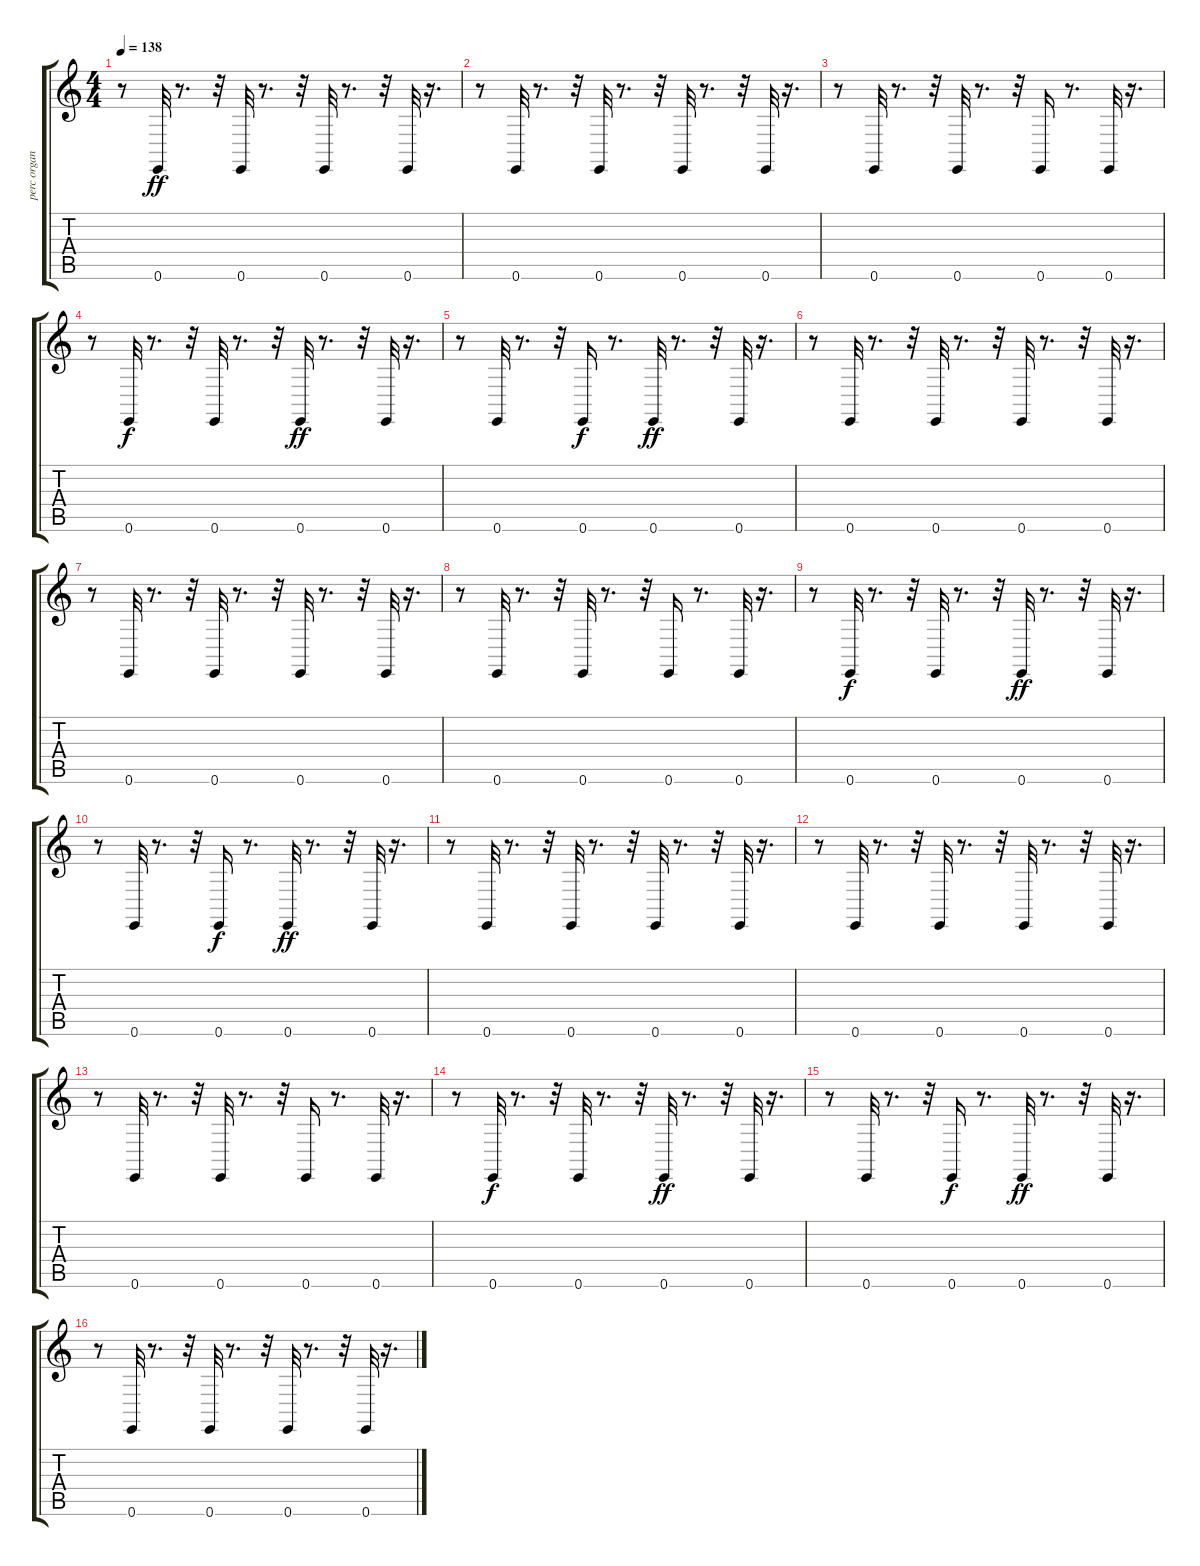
\track ("perc organ" "perc organ") {instrument percussiveorgan}
\staff {score tabs}
\tuning (E4 B3 G3 D3 A2 E2) {hide}
\ts (4 4)
\tempo 138
\clef g2
\ks c
r.8{dy ff} 0.6.32 r.8{d} r.32 0.6.32 r.8{d} r.32 0.6.32 r.8{d} r.32 0.6.32 r.16{d} |
r.8 0.6.32 r.8{d} r.32 0.6.32 r.8{d} r.32 0.6.32 r.8{d} r.32 0.6.32 r.16{d} |
r.8 0.6.32 r.8{d} r.32 0.6.32 r.8{d} r.32 0.6.16 r.8{d} 0.6.32 r.16{d} |
r.8 0.6.32{dy f} r.8{d} r.32 0.6.32 r.8{d} r.32 0.6.32{dy ff} r.8{d} r.32 0.6.32 r.16{d} |
r.8 0.6.32 r.8{d} r.32 0.6.16{dy f} r.8{d} 0.6.32{dy ff} r.8{d} r.32 0.6.32 r.16{d} |
r.8 0.6.32 r.8{d} r.32 0.6.32 r.8{d} r.32 0.6.32 r.8{d} r.32 0.6.32 r.16{d} |
r.8 0.6.32 r.8{d} r.32 0.6.32 r.8{d} r.32 0.6.32 r.8{d} r.32 0.6.32 r.16{d} |
r.8 0.6.32 r.8{d} r.32 0.6.32 r.8{d} r.32 0.6.16 r.8{d} 0.6.32 r.16{d} |
r.8 0.6.32{dy f} r.8{d} r.32 0.6.32 r.8{d} r.32 0.6.32{dy ff} r.8{d} r.32 0.6.32 r.16{d} |
r.8 0.6.32 r.8{d} r.32 0.6.16{dy f} r.8{d} 0.6.32{dy ff} r.8{d} r.32 0.6.32 r.16{d} |
r.8 0.6.32 r.8{d} r.32 0.6.32 r.8{d} r.32 0.6.32 r.8{d} r.32 0.6.32 r.16{d} |
r.8 0.6.32 r.8{d} r.32 0.6.32 r.8{d} r.32 0.6.32 r.8{d} r.32 0.6.32 r.16{d} |
r.8 0.6.32 r.8{d} r.32 0.6.32 r.8{d} r.32 0.6.16 r.8{d} 0.6.32 r.16{d} |
r.8 0.6.32{dy f} r.8{d} r.32 0.6.32 r.8{d} r.32 0.6.32{dy ff} r.8{d} r.32 0.6.32 r.16{d} |
r.8 0.6.32 r.8{d} r.32 0.6.16{dy f} r.8{d} 0.6.32{dy ff} r.8{d} r.32 0.6.32 r.16{d} |
r.8 0.6.32 r.8{d} r.32 0.6.32 r.8{d} r.32 0.6.32 r.8{d} r.32 0.6.32 r.16{d}
